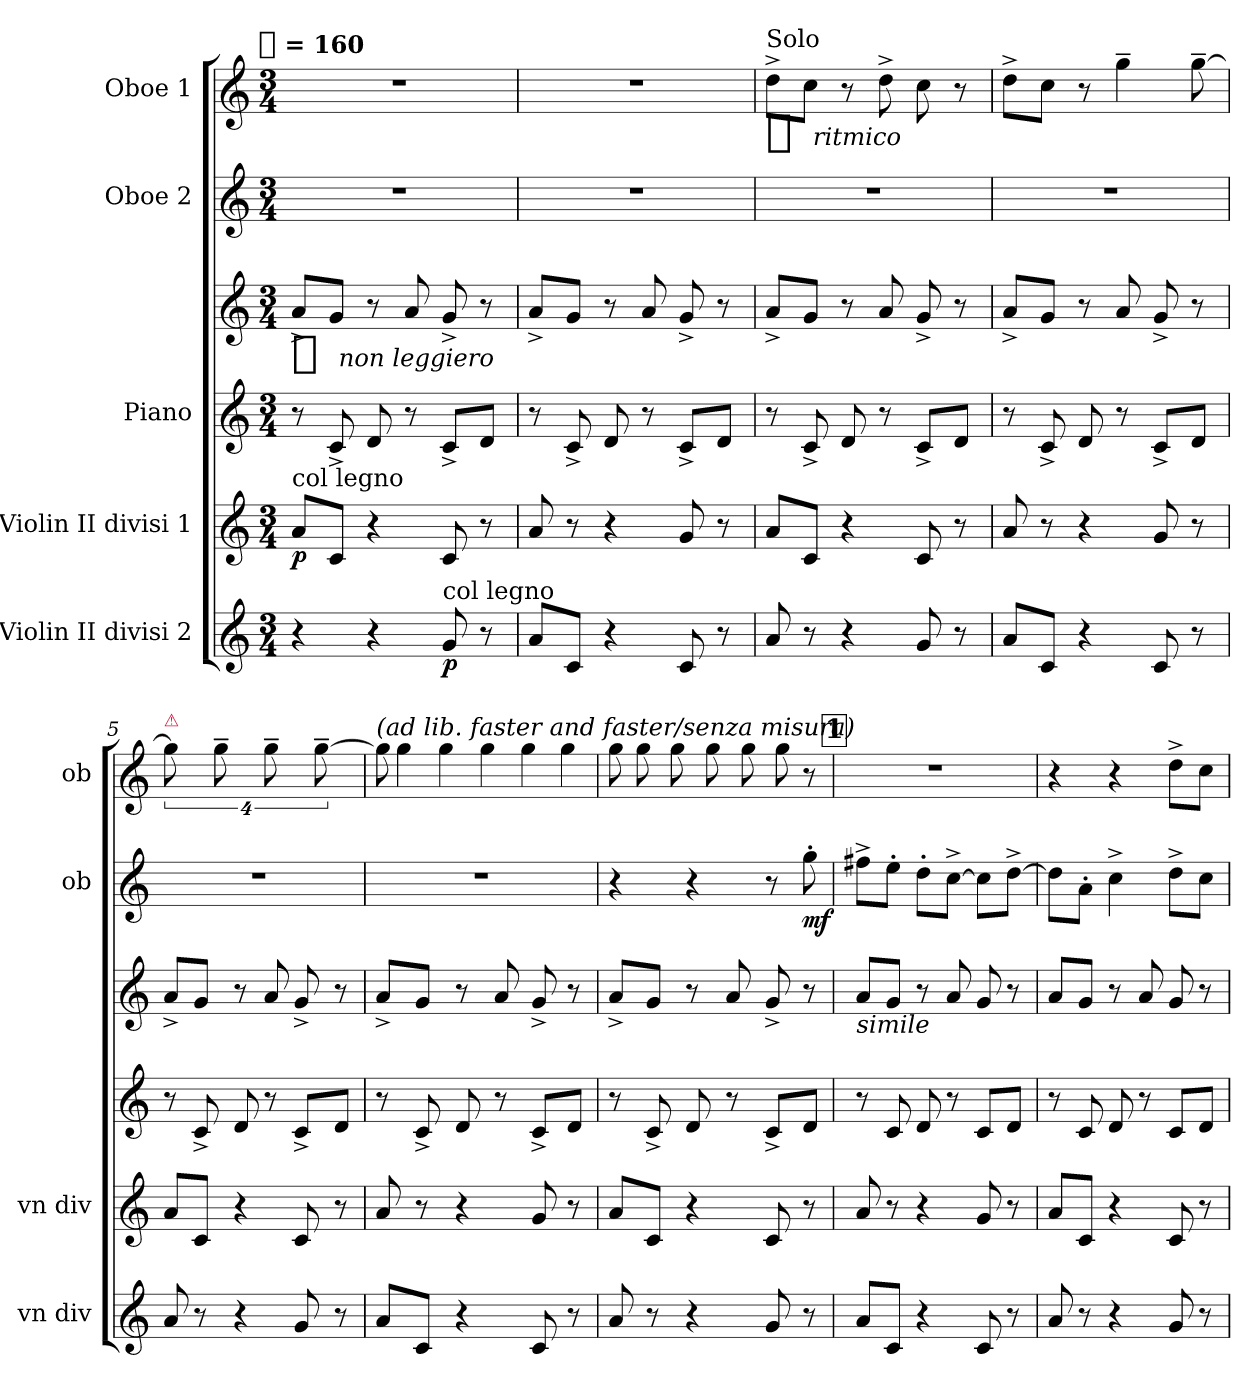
**kern	**dynam	**kern	**dynam	**kern	**kern	**dynam	**kern	**dynam	**kern	**dynam
*part5	*part5	*part4	*part4	*part3	*part3	*part3	*part2	*part2	*part1	*part1
*staff6	*staff6	*staff5	*staff5	*staff4	*staff3	*staff3/4	*staff2	*staff2	*staff1	*staff1
*I"Violin II divisi 2	*	*I"Violin II divisi 1	*	*I"Piano	*	*	*I"Oboe 2	*	*I"Oboe 1	*
*I'vn div	*	*I'vn div	*	*	*	*	*I'ob	*	*I'ob	*
*clefG2	*	*clefG2	*	*clefG2	*clefG2	*	*clefG2	*	*clefG2	*
*k[]	*	*k[]	*	*k[]	*k[]	*	*k[]	*	*k[]	*
*C:	*	*C:	*	*C:	*C:	*	*C:	*	*C:	*
!!LO:TX:omd:t=[quarter] = 160
*M3/4	*	*M3/4	*	*M3/4	*M3/4	*	*M3/4	*	*M3/4	*
*MM160	*	*MM160	*	*MM160	*MM160	*	*MM160	*	*MM160	*
=1	=1	=1	=1	=1	=1	=1	=1	=1	=1	=1
!	!	!LO:TX:a:t=col legno	!	!	!	!	!	!	!	!
!	!	!	!	!	!	!LO:DY:t=%s non leggiero	!	!	!	!
4r	.	8aL	p	8r	8a^L	p	4%3r	.	4%3r	.
.	.	8cJ	.	8c^	8gJ	.	.	.	.	.
4r	.	4r	.	8d	8r	.	.	.	.	.
.	.	.	.	8r	8a	.	.	.	.	.
!LO:TX:a:t=col legno	!	!	!	!	!	!	!	!	!	!
8g	p	8c	.	8c^L	8g^	.	.	.	.	.
8r	.	8r	.	8dJ	8r	.	.	.	.	.
=2	=2	=2	=2	=2	=2	=2	=2	=2	=2	=2
8aL	.	8a	.	8r	8a^L	.	4%3r	.	4%3r	.
8cJ	.	8r	.	8c^	8gJ	.	.	.	.	.
4r	.	4r	.	8d	8r	.	.	.	.	.
.	.	.	.	8r	8a	.	.	.	.	.
8c	.	8g	.	8c^L	8g^	.	.	.	.	.
8r	.	8r	.	8dJ	8r	.	.	.	.	.
=3	=3	=3	=3	=3	=3	=3	=3	=3	=3	=3
!	!	!	!	!	!	!	!	!	!LO:TX:a:t=Solo	!
!	!	!	!	!	!	!	!	!	!	!LO:DY:t=%s ritmico
8a	.	8aL	.	8r	8a^L	.	4%3r	.	8dd^L	mf
8r	.	8cJ	.	8c^	8gJ	.	.	.	8ccJ	.
4r	.	4r	.	8d	8r	.	.	.	8r	.
.	.	.	.	8r	8a	.	.	.	8dd^	.
8g	.	8c	.	8c^L	8g^	.	.	.	8cc	.
8r	.	8r	.	8dJ	8r	.	.	.	8r	.
=4	=4	=4	=4	=4	=4	=4	=4	=4	=4	=4
8aL	.	8a	.	8r	8a^L	.	4%3r	.	8dd^L	.
8cJ	.	8r	.	8c^	8gJ	.	.	.	8ccJ	.
4r	.	4r	.	8d	8r	.	.	.	8r	.
.	.	.	.	8r	8a	.	.	.	4gg~	.
8c	.	8g	.	8c^L	8g^	.	.	.	.	.
8r	.	8r	.	8dJ	8r	.	.	.	[8gg~	.
=5	=5	=5	=5	=5	=5	=5	=5	=5	=5	=5
!	!	!	!	!	!	!	!	!	!LO:TX:a:color=crimson:t=⚠	!
8a	.	8aL	.	8r	8a^L	.	4%3r	.	16%3gg]	.
8r	.	8cJ	.	8c^	8gJ	.	.	.	.	.
.	.	.	.	.	.	.	.	.	16%3gg~	.
4r	.	4r	.	8d	8r	.	.	.	.	.
.	.	.	.	8r	8a	.	.	.	16%3gg~	.
8g	.	8c	.	8c^L	8g^	.	.	.	.	.
.	.	.	.	.	.	.	.	.	[16%3gg~	.
8r	.	8r	.	8dJ	8r	.	.	.	.	.
=6	=6	=6	=6	=6	=6	=6	=6	=6	=6	=6
*	*	*	*	*	*	*	*	*	*Xtuplet	*
!	!	!	!	!	!	!	!	!	!LO:TX:a:i:t=(ad lib. faster and faster/senza misura)	!
8aL	.	8a	.	8r	8a^L	.	4%3r	.	44%3gg]	.
.	.	.	.	.	.	.	.	.	22%3gg	.
8cJ	.	8r	.	8c^	8gJ	.	.	.	.	.
.	.	.	.	.	.	.	.	.	22%3gg	.
4r	.	4r	.	8d	8r	.	.	.	.	.
.	.	.	.	.	.	.	.	.	22%3gg	.
.	.	.	.	8r	8a	.	.	.	.	.
.	.	.	.	.	.	.	.	.	22%3gg	.
8c	.	8g	.	8c^L	8g^	.	.	.	.	.
.	.	.	.	.	.	.	.	.	22%3gg	.
8r	.	8r	.	8dJ	8r	.	.	.	.	.
=7	=7	=7	=7	=7	=7	=7	=7	=7	=7	=7
8a	.	8aL	.	8r	8a^L	.	4r	.	48%5gg	.
.	.	.	.	.	.	.	.	.	48%5gg	.
8r	.	8cJ	.	8c^	8gJ	.	.	.	.	.
.	.	.	.	.	.	.	.	.	48%5gg	.
4r	.	4r	.	8d	8r	.	4r	.	.	.
.	.	.	.	.	.	.	.	.	48%5gg	.
.	.	.	.	8r	8a	.	.	.	.	.
.	.	.	.	.	.	.	.	.	48%5gg	.
8g	.	8c	.	8c^L	8g^	.	8r	.	.	.
.	.	.	.	.	.	.	.	.	48%5gg	.
8r	.	8r	.	8dJ	8r	.	8gg'	mf	8r	.
!!LO:REH:place=s1:t=1
=8	=8	=8	=8	=8	=8	=8	=8	=8	=8	=8
!	!	!	!	!	!LO:TX:b:i:t=simile	!	!	!	!	!
8aL	.	8a	.	8r	8aL	.	8ff#X^L	.	4%3r	.
8cJ	.	8r	.	8c	8gJ	.	8ee'J	.	.	.
4r	.	4r	.	8d	8r	.	8dd'L	.	.	.
.	.	.	.	8r	8a	.	[8cc^J	.	.	.
8c	.	8g	.	8cL	8g	.	8ccL]	.	.	.
8r	.	8r	.	8dJ	8r	.	[8dd^J	.	.	.
=9	=9	=9	=9	=9	=9	=9	=9	=9	=9	=9
8a	.	8aL	.	8r	8aL	.	8ddL]	.	4r	.
8r	.	8cJ	.	8c	8gJ	.	8a'J	.	.	.
4r	.	4r	.	8d	8r	.	4cc^	.	4r	.
.	.	.	.	8r	8a	.	.	.	.	.
8g	.	8c	.	8cL	8g	.	8dd^L	.	8dd^L	.
8r	.	8r	.	8dJ	8r	.	8ccJ	.	8ccJ	.
=	=	=	=	=	=	=	=	=	=	=
*-	*-	*-	*-	*-	*-	*-	*-	*-	*-	*-
